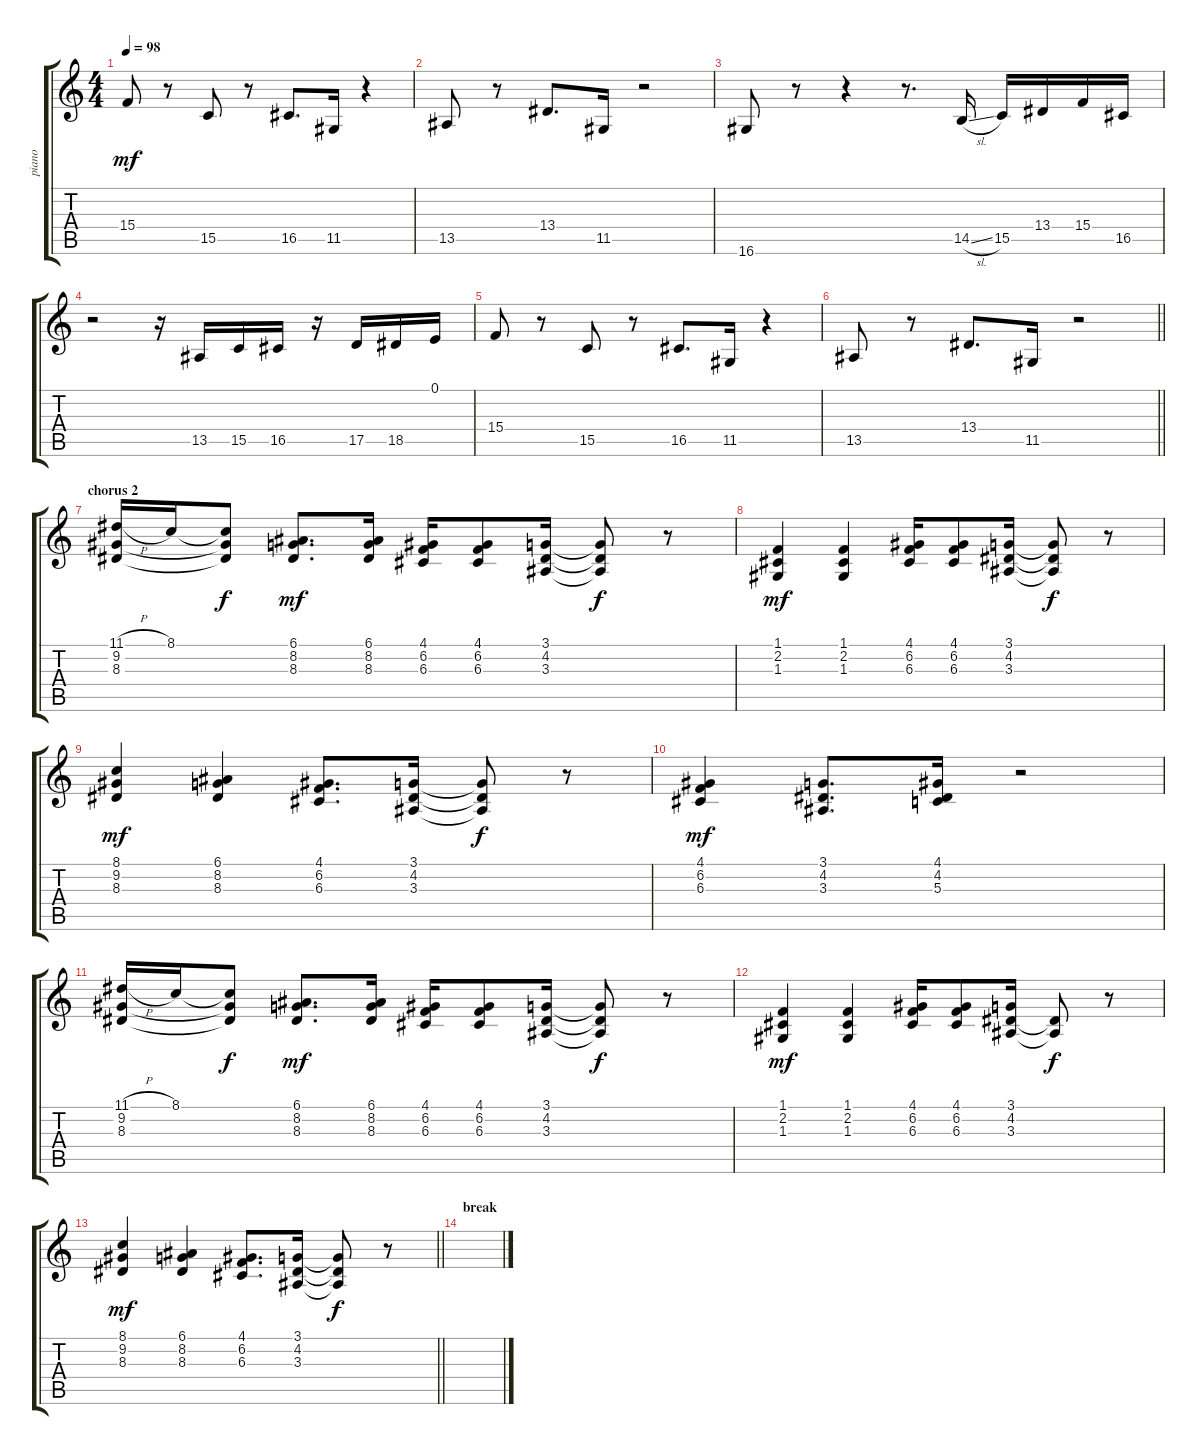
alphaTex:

\track ("piano" "piano") {instrument brightacousticpiano}
\staff {score tabs}
\tuning (E4 B3 G3 D3 A2 E2) {hide}
\ts (4 4)
\tempo 98
\clef g2
\ks c
15.4.8{dy mf} r.8 15.5.8 r.8 16.5.8{d} 11.5.16 r.4 |
13.5.8 r.8 13.4.8{d} 11.5.16 r.2 |
16.6.8 r.8 r.4 r.8{d} 14.5{sl}.16 15.5.16 13.4.16 15.4.16 16.5.16 |
r.2 r.16 13.5.16 15.5.16 16.5.16 r.16 17.5.16 18.5.16 0.1.16 |
15.4.8 r.8 15.5.8 r.8 16.5.8{d} 11.5.16 r.4 |
\barLineRight lightlight
13.5.8 r.8 13.4.8{d} 11.5.16 r.2 |
\section ("" "chorus 2")
(11.1{h} 9.2 8.3).16 8.1.16 (8.1{t} 9.2{t} 8.3{t}).8{dy f} (6.1 8.2 8.3).8{d dy mf} (6.1 8.2 8.3).16 (4.1 6.2 6.3).16 (4.1 6.2 6.3).8 (3.1 4.2 3.3).16 (3.1{t} 4.2{t} 3.3{t}).8{dy f} r.8 |
(1.1 2.2 1.3).4{dy mf} (1.1 2.2 1.3).4 (4.1 6.2 6.3).16 (4.1 6.2 6.3).8 (3.1 4.2 3.3).16 (3.1{t} 4.2{t} 3.3{t}).8{dy f} r.8 |
(8.1 9.2 8.3).4{dy mf} (6.1 8.2 8.3).4 (4.1 6.2 6.3).8{d} (3.1 4.2 3.3).16 (3.1{t} 4.2{t} 3.3{t}).8{dy f} r.8 |
(4.1 6.2 6.3).4{dy mf} (3.1 4.2 3.3).8{d} (4.1 4.2 5.3).16 r.2 |
(11.1{h} 9.2 8.3).16 8.1.16 (8.1{t} 9.2{t} 8.3{t}).8{dy f} (6.1 8.2 8.3).8{d dy mf} (6.1 8.2 8.3).16 (4.1 6.2 6.3).16 (4.1 6.2 6.3).8 (3.1 4.2 3.3).16 (3.1{t} 4.2{t} 3.3{t}).8{dy f} r.8 |
(1.1 2.2 1.3).4{dy mf} (1.1 2.2 1.3).4 (4.1 6.2 6.3).16 (4.1 6.2 6.3).8 (3.1 4.2 3.3).16 (4.2{t} 3.3{t}).8{dy f} r.8 |
\barLineRight lightlight
(8.1 9.2 8.3).4{dy mf} (6.1 8.2 8.3).4 (4.1 6.2 6.3).8{d} (3.1 4.2 3.3).16 (3.1{t} 4.2{t} 3.3{t}).8{dy f} r.8 |
\section ("" "break")
